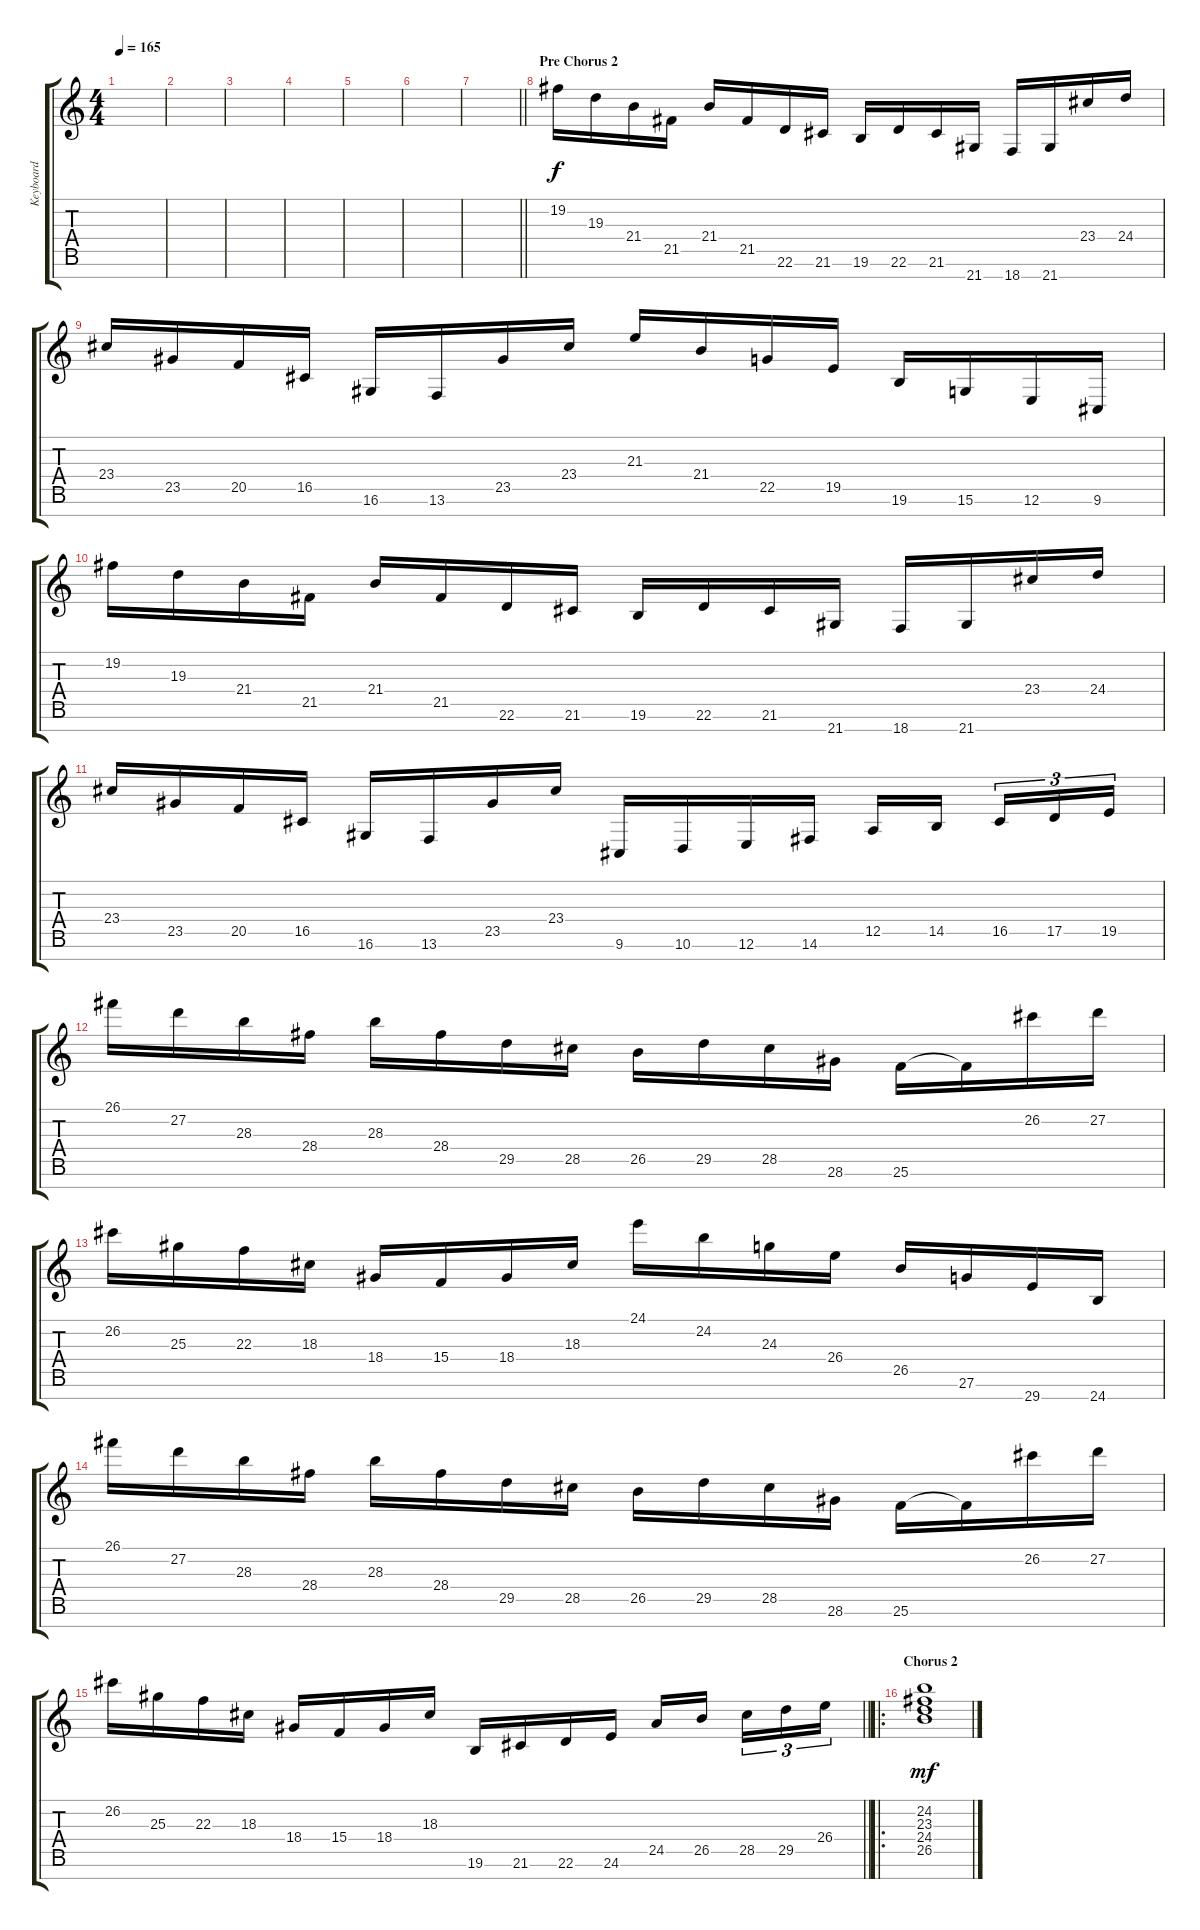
\track ("Keyboard" "Keyboard") {instrument stringensemble1}
\staff {score tabs}
\tuning (E4 B3 G3 D3 A2 E2 B1) {hide}
\ts (4 4)
\tempo 165
\clef g2
\ks c
|
|
|
|
|
|
\barLineRight lightlight
|
\section ("" "Pre Chorus 2")
19.2.16{dy f instrument lead1square} 19.3.16 21.4.16 21.5.16 21.4.16 21.5.16 22.6.16 21.6.16 19.6.16 22.6.16 21.6.16 21.7.16 18.7.16 21.7.16 23.4.16 24.4.16 |
23.4.16 23.5.16 20.5.16 16.5.16 16.6.16 13.6.16 23.5.16 23.4.16 21.3.16 21.4.16 22.5.16 19.5.16 19.6.16 15.6.16 12.6.16 9.6.16 |
19.2.16 19.3.16 21.4.16 21.5.16 21.4.16 21.5.16 22.6.16 21.6.16 19.6.16 22.6.16 21.6.16 21.7.16 18.7.16 21.7.16 23.4.16 24.4.16 |
23.4.16 23.5.16 20.5.16 16.5.16 16.6.16 13.6.16 23.5.16 23.4.16 9.6.16 10.6.16 12.6.16 14.6.16 12.5.16 14.5.16{beam splitsecondary} 16.5.16{tu (3 2)} 17.5.16{tu (3 2)} 19.5.16{tu (3 2)} |
26.1.16 27.2.16 28.3.16 28.4.16 28.3.16 28.4.16 29.5.16 28.5.16 26.5.16 29.5.16 28.5.16 28.6.16 25.6.16 25.6{t}.16 26.2.16 27.2.16 |
26.2.16 25.3.16 22.3.16 18.3.16 18.4.16 15.4.16 18.4.16 18.3.16 24.1.16 24.2.16 24.3.16 26.4.16 26.5.16 27.6.16 29.7.16 24.7.16 |
26.1.16 27.2.16 28.3.16 28.4.16 28.3.16 28.4.16 29.5.16 28.5.16 26.5.16 29.5.16 28.5.16 28.6.16 25.6.16 25.6{t}.16 26.2.16 27.2.16 |
\barLineRight lightlight
26.2.16 25.3.16 22.3.16 18.3.16 18.4.16 15.4.16 18.4.16 18.3.16 19.6.16 21.6.16 22.6.16 24.6.16 24.5.16 26.5.16{beam splitsecondary} 28.5.16{tu (3 2)} 29.5.16{tu (3 2)} 26.4.16{tu (3 2)} |
\ro
\section ("" "Chorus 2")
(24.2 23.3 24.4 26.5).1{dy mf instrument stringensemble1}
